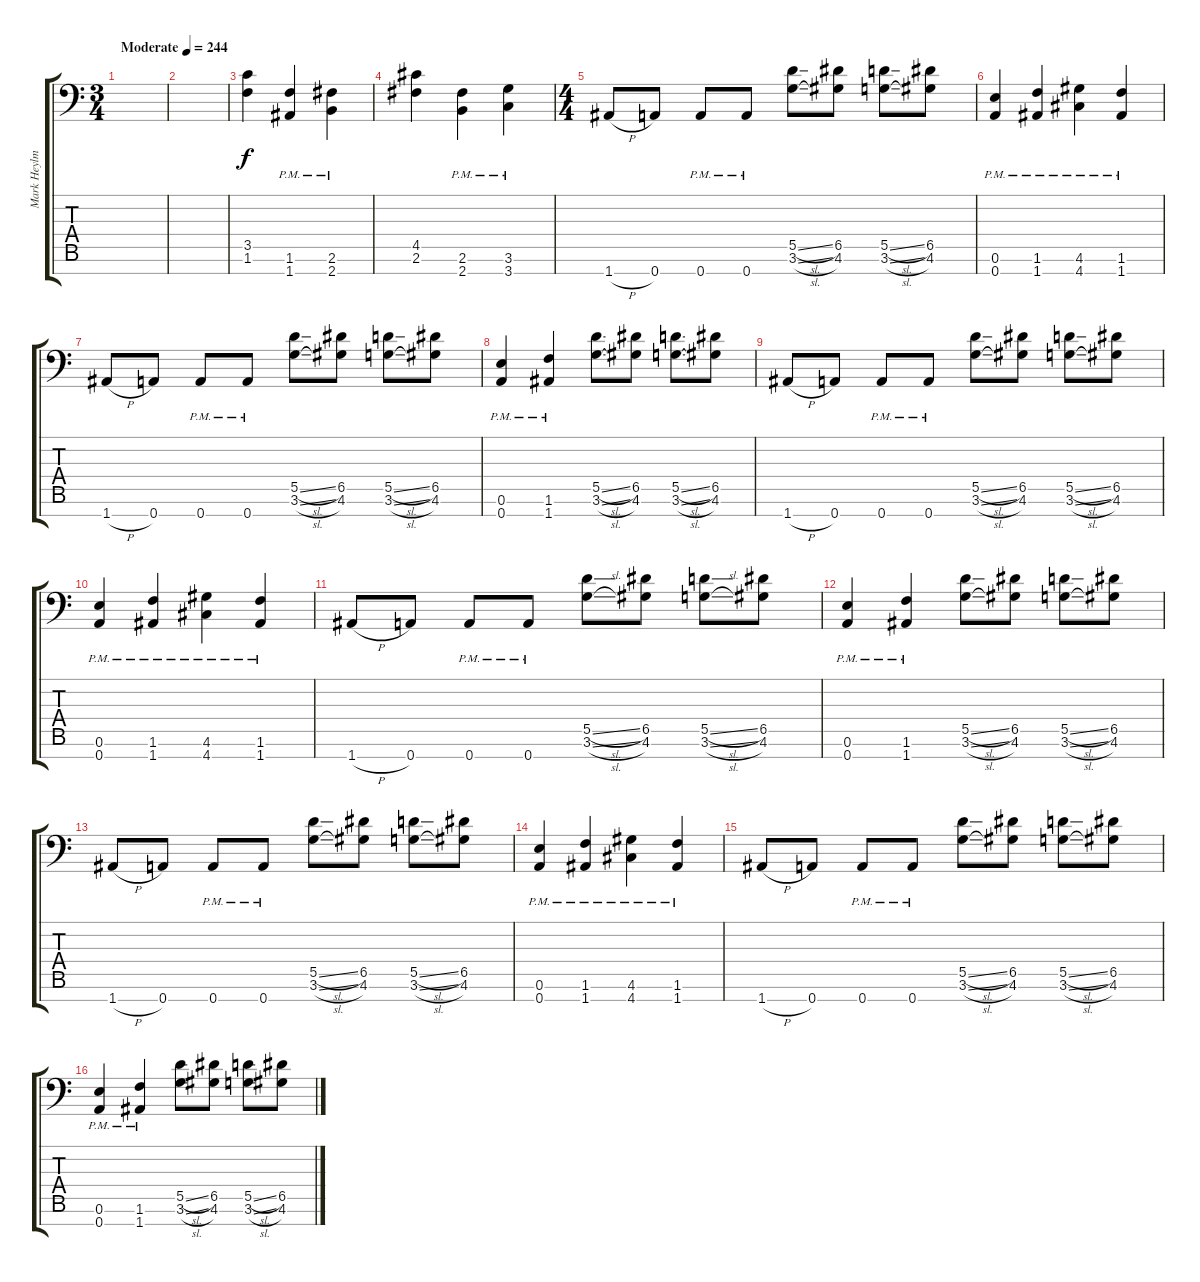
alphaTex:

\track ("Mark Heylmun" "Mark Heylm") {instrument distortionguitar}
\staff {score tabs}
\tuning (E4 B3 G3 D3 A2 E2 A1) {hide}
\ts (3 4)
\tempo (244 "Moderate")
\clef f4
\ks c
|
|
(3.5 1.6).4 (1.6{pm} 1.7{pm}).4 (2.6{pm} 2.7{pm}).4 |
(4.5 2.6).4 (2.6{pm} 2.7{pm}).4 (3.6{pm} 3.7{pm}).4 |
\ts (4 4)
1.7{h}.8 0.7.8 0.7{pm}.8 0.7{pm}.8 (5.5{sl} 3.6{sl}).8 (6.5 4.6).8 (5.5{sl} 3.6{sl}).8 (6.5 4.6).8 |
(0.6{pm} 0.7{pm}).4 (1.6{pm} 1.7{pm}).4 (4.6{pm} 4.7{pm}).4 (1.6{pm} 1.7{pm}).4 |
1.7{h}.8 0.7.8 0.7{pm}.8 0.7{pm}.8 (5.5{sl} 3.6{sl}).8 (6.5 4.6).8 (5.5{sl} 3.6{sl}).8 (6.5 4.6).8 |
(0.6{pm} 0.7{pm}).4 (1.6{pm} 1.7{pm}).4 (5.5{sl} 3.6{sl}).8 (6.5 4.6).8 (5.5{sl} 3.6{sl}).8 (6.5 4.6).8 |
1.7{h}.8 0.7.8 0.7{pm}.8 0.7{pm}.8 (5.5{sl} 3.6{sl}).8 (6.5 4.6).8 (5.5{sl} 3.6{sl}).8 (6.5 4.6).8 |
(0.6{pm} 0.7{pm}).4 (1.6{pm} 1.7{pm}).4 (4.6{pm} 4.7{pm}).4 (1.6{pm} 1.7{pm}).4 |
1.7{h}.8 0.7.8 0.7{pm}.8 0.7{pm}.8 (5.5{sl} 3.6{sl}).8 (6.5 4.6).8 (5.5{sl} 3.6{sl}).8 (6.5 4.6).8 |
(0.6{pm} 0.7{pm}).4 (1.6{pm} 1.7{pm}).4 (5.5{sl} 3.6{sl}).8 (6.5 4.6).8 (5.5{sl} 3.6{sl}).8 (6.5 4.6).8 |
1.7{h}.8 0.7.8 0.7{pm}.8 0.7{pm}.8 (5.5{sl} 3.6{sl}).8 (6.5 4.6).8 (5.5{sl} 3.6{sl}).8 (6.5 4.6).8 |
(0.6{pm} 0.7{pm}).4 (1.6{pm} 1.7{pm}).4 (4.6{pm} 4.7{pm}).4 (1.6{pm} 1.7{pm}).4 |
1.7{h}.8 0.7.8 0.7{pm}.8 0.7{pm}.8 (5.5{sl} 3.6{sl}).8 (6.5 4.6).8 (5.5{sl} 3.6{sl}).8 (6.5 4.6).8 |
(0.6{pm} 0.7{pm}).4 (1.6{pm} 1.7{pm}).4 (5.5{sl} 3.6{sl}).8 (6.5 4.6).8 (5.5{sl} 3.6{sl}).8 (6.5 4.6).8
